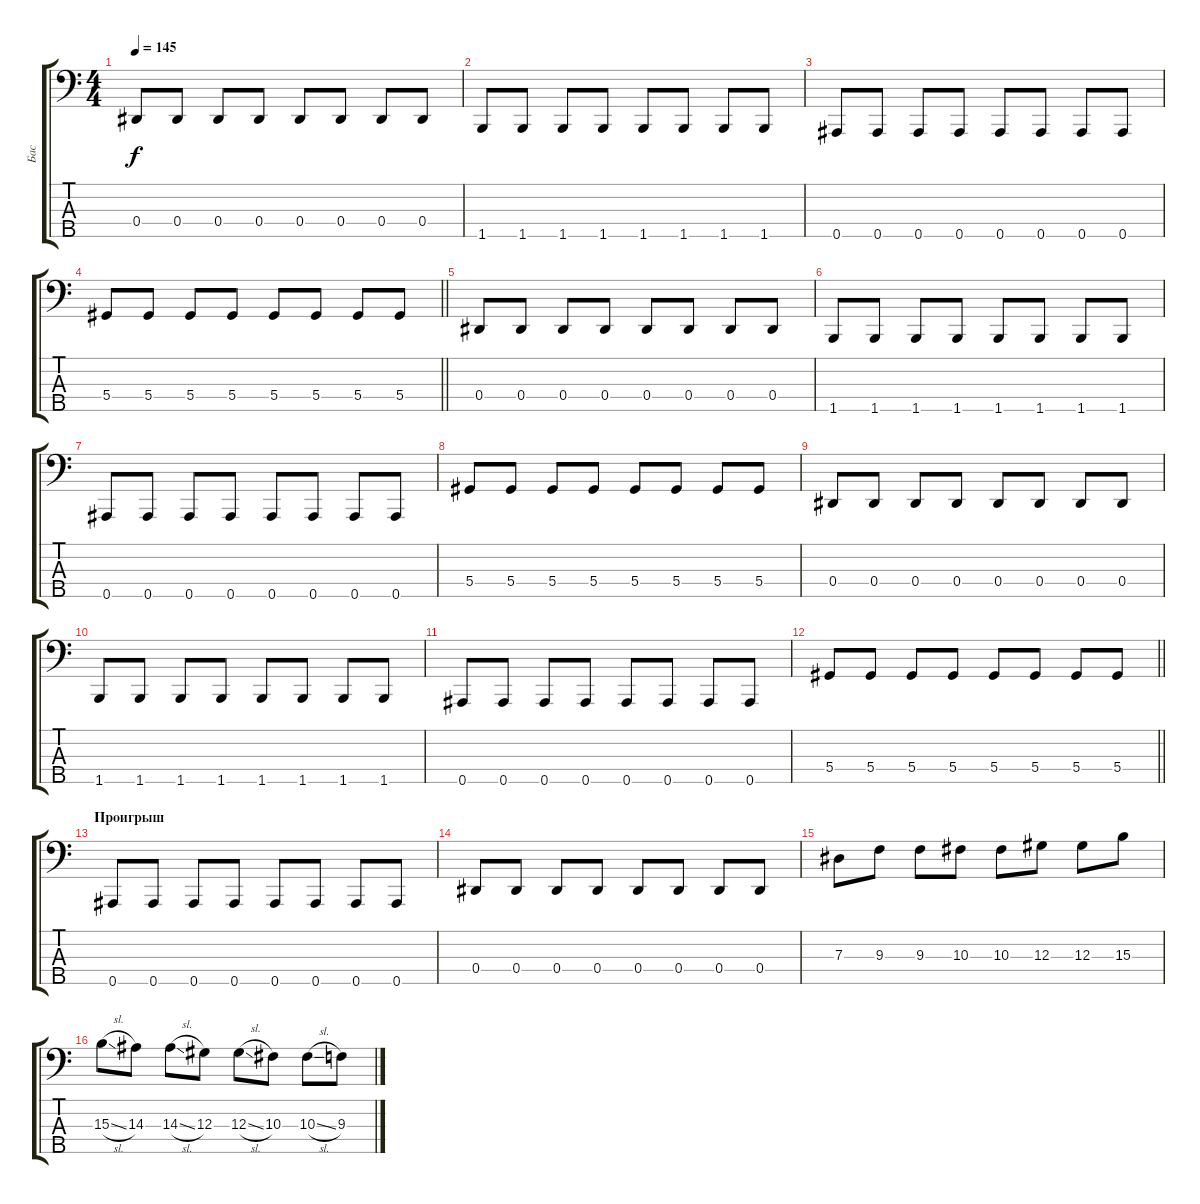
\track ("Бас" "Бас") {instrument electricbasspick}
\staff {score tabs}
\tuning (Gb2 Db2 Ab1 Eb1 Bb0) {hide}
\ts (4 4)
\tempo 145
\clef f4
\ks c
0.4.8{dy f} 0.4.8 0.4.8 0.4.8 0.4.8 0.4.8 0.4.8 0.4.8 |
1.5.8 1.5.8 1.5.8 1.5.8 1.5.8 1.5.8 1.5.8 1.5.8 |
0.5.8 0.5.8 0.5.8 0.5.8 0.5.8 0.5.8 0.5.8 0.5.8 |
\barLineRight lightlight
5.4.8 5.4.8 5.4.8 5.4.8 5.4.8 5.4.8 5.4.8 5.4.8 |
0.4.8 0.4.8 0.4.8 0.4.8 0.4.8 0.4.8 0.4.8 0.4.8 |
1.5.8 1.5.8 1.5.8 1.5.8 1.5.8 1.5.8 1.5.8 1.5.8 |
0.5.8 0.5.8 0.5.8 0.5.8 0.5.8 0.5.8 0.5.8 0.5.8 |
5.4.8 5.4.8 5.4.8 5.4.8 5.4.8 5.4.8 5.4.8 5.4.8 |
0.4.8 0.4.8 0.4.8 0.4.8 0.4.8 0.4.8 0.4.8 0.4.8 |
1.5.8 1.5.8 1.5.8 1.5.8 1.5.8 1.5.8 1.5.8 1.5.8 |
0.5.8 0.5.8 0.5.8 0.5.8 0.5.8 0.5.8 0.5.8 0.5.8 |
\barLineRight lightlight
5.4.8 5.4.8 5.4.8 5.4.8 5.4.8 5.4.8 5.4.8 5.4.8 |
\section ("" "Проигрыш")
0.5.8 0.5.8 0.5.8 0.5.8 0.5.8 0.5.8 0.5.8 0.5.8 |
0.4.8 0.4.8 0.4.8 0.4.8 0.4.8 0.4.8 0.4.8 0.4.8 |
7.3.8 9.3.8 9.3.8 10.3.8 10.3.8 12.3.8 12.3.8 15.3.8 |
15.3{sl}.8 14.3.8 14.3{sl}.8 12.3.8 12.3{sl}.8 10.3.8 10.3{sl}.8 9.3.8
